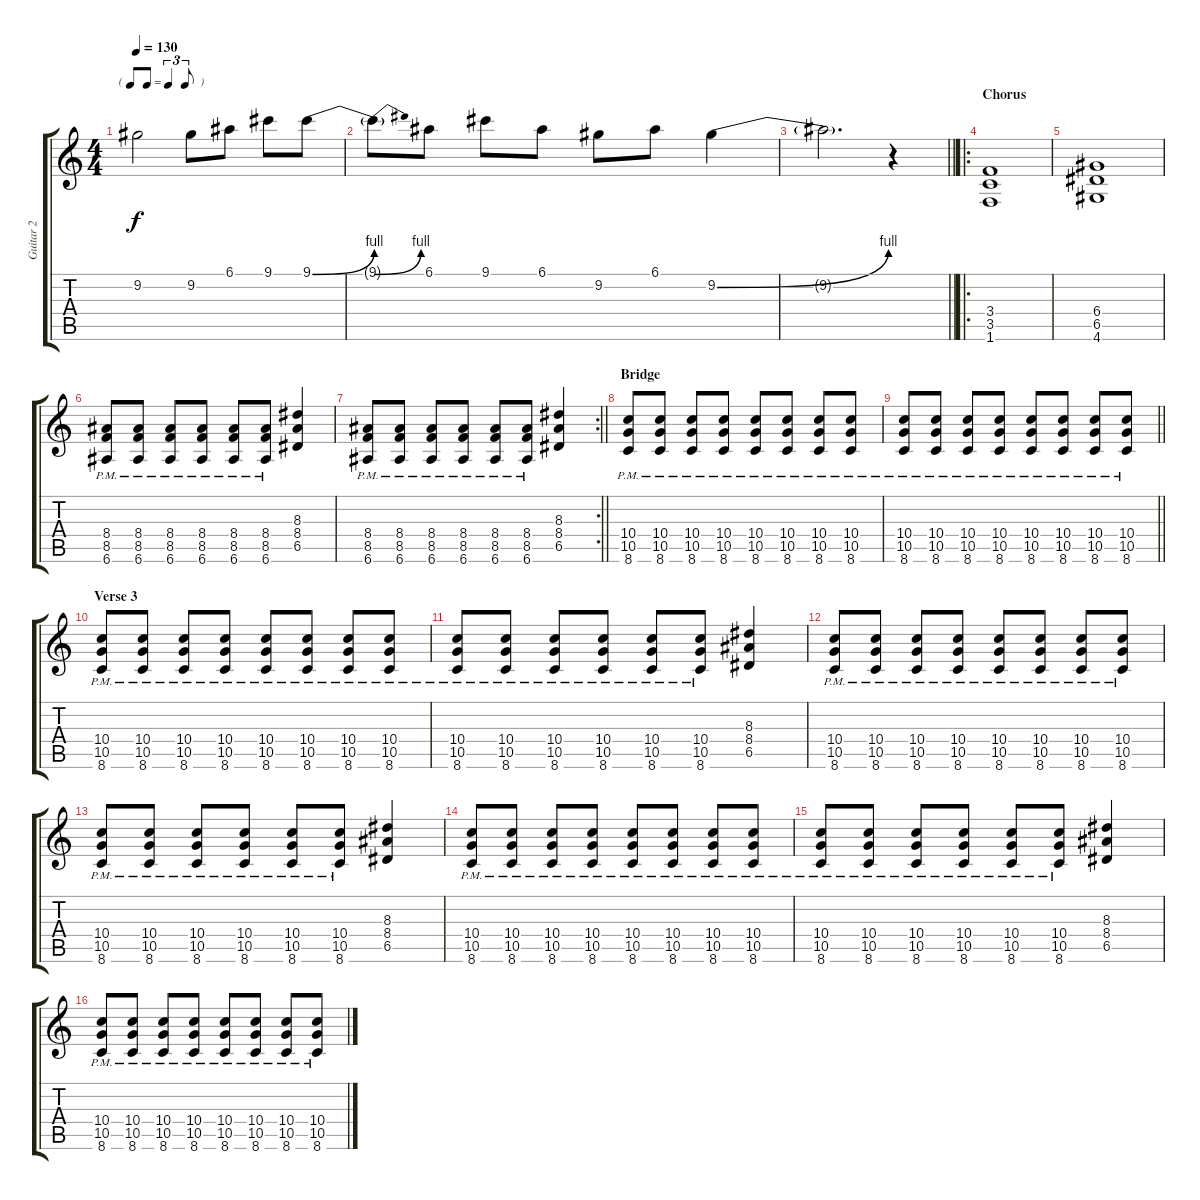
\track ("Guitar 2" "Guitar 2") {instrument distortionguitar}
\staff {score tabs}
\tuning (E4 B3 G3 D3 A2 E2) {hide}
\ts (4 4)
\tf triplet8th
\tempo 130
\clef g2
\ks c
9.2{t}.2{dy f} 9.2.8 6.1.8 9.1.8 9.1{be (bend 0 0 60 4)}.8 |
9.1{be (bend 0 0 60 4) t}.8 6.1.8 9.1.8 6.1.8 9.2.8 6.1.8 9.2{be (bend 0 0 60 4)}.4 |
\barLineRight lightlight
9.2{t}.2{d} r.4 |
\ro
\section ("" "Chorus")
(3.4 3.5 1.6).1 |
(6.4 6.5 4.6).1 |
(8.4{pm} 8.5{pm} 6.6{pm}).8 (8.4{pm} 8.5{pm} 6.6{pm}).8 (8.4{pm} 8.5{pm} 6.6{pm}).8 (8.4{pm} 8.5{pm} 6.6{pm}).8 (8.4{pm} 8.5{pm} 6.6{pm}).8 (8.4{pm} 8.5{pm} 6.6{pm}).8 (8.3 8.4 6.5).4 |
\rc 2
\barLineRight lightlight
(8.4{pm} 8.5{pm} 6.6{pm}).8 (8.4{pm} 8.5{pm} 6.6{pm}).8 (8.4{pm} 8.5{pm} 6.6{pm}).8 (8.4{pm} 8.5{pm} 6.6{pm}).8 (8.4{pm} 8.5{pm} 6.6{pm}).8 (8.4{pm} 8.5{pm} 6.6{pm}).8 (8.3 8.4 6.5).4 |
\section ("" "Bridge")
(10.4{pm} 10.5{pm} 8.6{pm}).8 (10.4{pm} 10.5{pm} 8.6{pm}).8 (10.4{pm} 10.5{pm} 8.6{pm}).8 (10.4{pm} 10.5{pm} 8.6{pm}).8 (10.4{pm} 10.5{pm} 8.6{pm}).8 (10.4{pm} 10.5{pm} 8.6{pm}).8 (10.4{pm} 10.5{pm} 8.6{pm}).8 (10.4{pm} 10.5{pm} 8.6{pm}).8 |
\barLineRight lightlight
(10.4{pm} 10.5{pm} 8.6{pm}).8 (10.4{pm} 10.5{pm} 8.6{pm}).8 (10.4{pm} 10.5{pm} 8.6{pm}).8 (10.4{pm} 10.5{pm} 8.6{pm}).8 (10.4{pm} 10.5{pm} 8.6{pm}).8 (10.4{pm} 10.5{pm} 8.6{pm}).8 (10.4{pm} 10.5{pm} 8.6{pm}).8 (10.4{pm} 10.5{pm} 8.6{pm}).8 |
\section ("" "Verse 3")
(10.4{pm} 10.5{pm} 8.6{pm}).8 (10.4{pm} 10.5{pm} 8.6{pm}).8 (10.4{pm} 10.5{pm} 8.6{pm}).8 (10.4{pm} 10.5{pm} 8.6{pm}).8 (10.4{pm} 10.5{pm} 8.6{pm}).8 (10.4{pm} 10.5{pm} 8.6{pm}).8 (10.4{pm} 10.5{pm} 8.6{pm}).8 (10.4{pm} 10.5{pm} 8.6{pm}).8 |
(10.4{pm} 10.5{pm} 8.6{pm}).8 (10.4{pm} 10.5{pm} 8.6{pm}).8 (10.4{pm} 10.5{pm} 8.6{pm}).8 (10.4{pm} 10.5{pm} 8.6{pm}).8 (10.4{pm} 10.5{pm} 8.6{pm}).8 (10.4{pm} 10.5{pm} 8.6{pm}).8 (8.3 8.4 6.5).4 |
(10.4{pm} 10.5{pm} 8.6{pm}).8 (10.4{pm} 10.5{pm} 8.6{pm}).8 (10.4{pm} 10.5{pm} 8.6{pm}).8 (10.4{pm} 10.5{pm} 8.6{pm}).8 (10.4{pm} 10.5{pm} 8.6{pm}).8 (10.4{pm} 10.5{pm} 8.6{pm}).8 (10.4{pm} 10.5{pm} 8.6{pm}).8 (10.4{pm} 10.5{pm} 8.6{pm}).8 |
(10.4{pm} 10.5{pm} 8.6{pm}).8 (10.4{pm} 10.5{pm} 8.6{pm}).8 (10.4{pm} 10.5{pm} 8.6{pm}).8 (10.4{pm} 10.5{pm} 8.6{pm}).8 (10.4{pm} 10.5{pm} 8.6{pm}).8 (10.4{pm} 10.5{pm} 8.6{pm}).8 (8.3 8.4 6.5).4 |
(10.4{pm} 10.5{pm} 8.6{pm}).8 (10.4{pm} 10.5{pm} 8.6{pm}).8 (10.4{pm} 10.5{pm} 8.6{pm}).8 (10.4{pm} 10.5{pm} 8.6{pm}).8 (10.4{pm} 10.5{pm} 8.6{pm}).8 (10.4{pm} 10.5{pm} 8.6{pm}).8 (10.4{pm} 10.5{pm} 8.6{pm}).8 (10.4{pm} 10.5{pm} 8.6{pm}).8 |
(10.4{pm} 10.5{pm} 8.6{pm}).8 (10.4{pm} 10.5{pm} 8.6{pm}).8 (10.4{pm} 10.5{pm} 8.6{pm}).8 (10.4{pm} 10.5{pm} 8.6{pm}).8 (10.4{pm} 10.5{pm} 8.6{pm}).8 (10.4{pm} 10.5{pm} 8.6{pm}).8 (8.3 8.4 6.5).4 |
(10.4{pm} 10.5{pm} 8.6{pm}).8 (10.4{pm} 10.5{pm} 8.6{pm}).8 (10.4{pm} 10.5{pm} 8.6{pm}).8 (10.4{pm} 10.5{pm} 8.6{pm}).8 (10.4{pm} 10.5{pm} 8.6{pm}).8 (10.4{pm} 10.5{pm} 8.6{pm}).8 (10.4{pm} 10.5{pm} 8.6{pm}).8 (10.4{pm} 10.5{pm} 8.6{pm}).8
